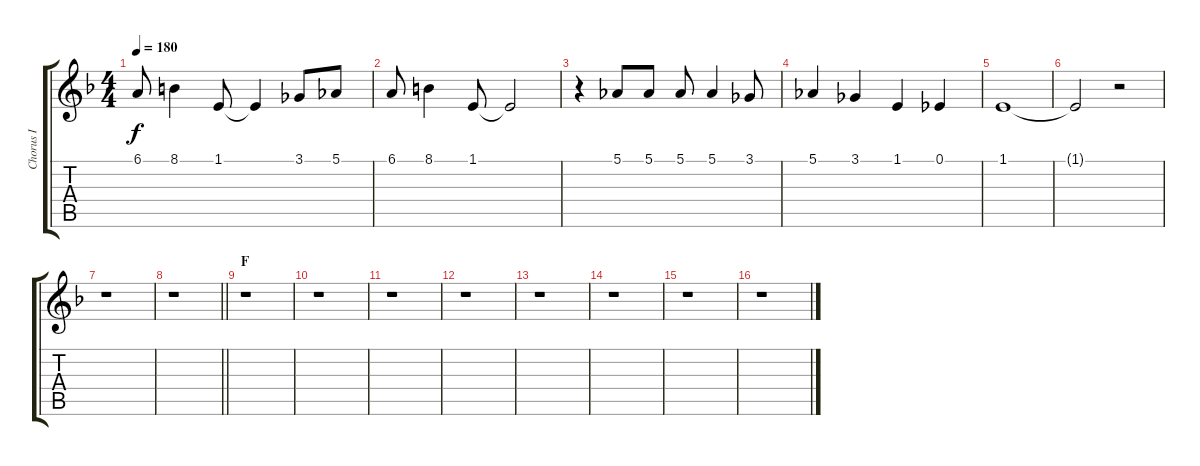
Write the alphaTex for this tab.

\track ("Chorus I" "Chorus I") {instrument voiceoohs}
\staff {score tabs}
\tuning (Eb4 Bb3 Gb3 Db3 Ab2 Eb2) {hide}
\ts (4 4)
\tempo 180
\clef g2
\ks f
6.1.8{dy f} 8.1.4 1.1.8 1.1{t}.4 3.1.8 5.1.8 |
6.1.8 8.1.4 1.1.8 1.1{t}.2 |
r.4 5.1.8 5.1.8 5.1.8 5.1.4 3.1.8 |
5.1.4 3.1.4 1.1.4 0.1.4 |
1.1.1 |
1.1{t}.2 r.2 |
r.1 |
\barLineRight lightlight
r.1 |
\section ("" "F")
r.1 |
r.1 |
r.1 |
r.1 |
r.1 |
r.1 |
r.1 |
r.1
